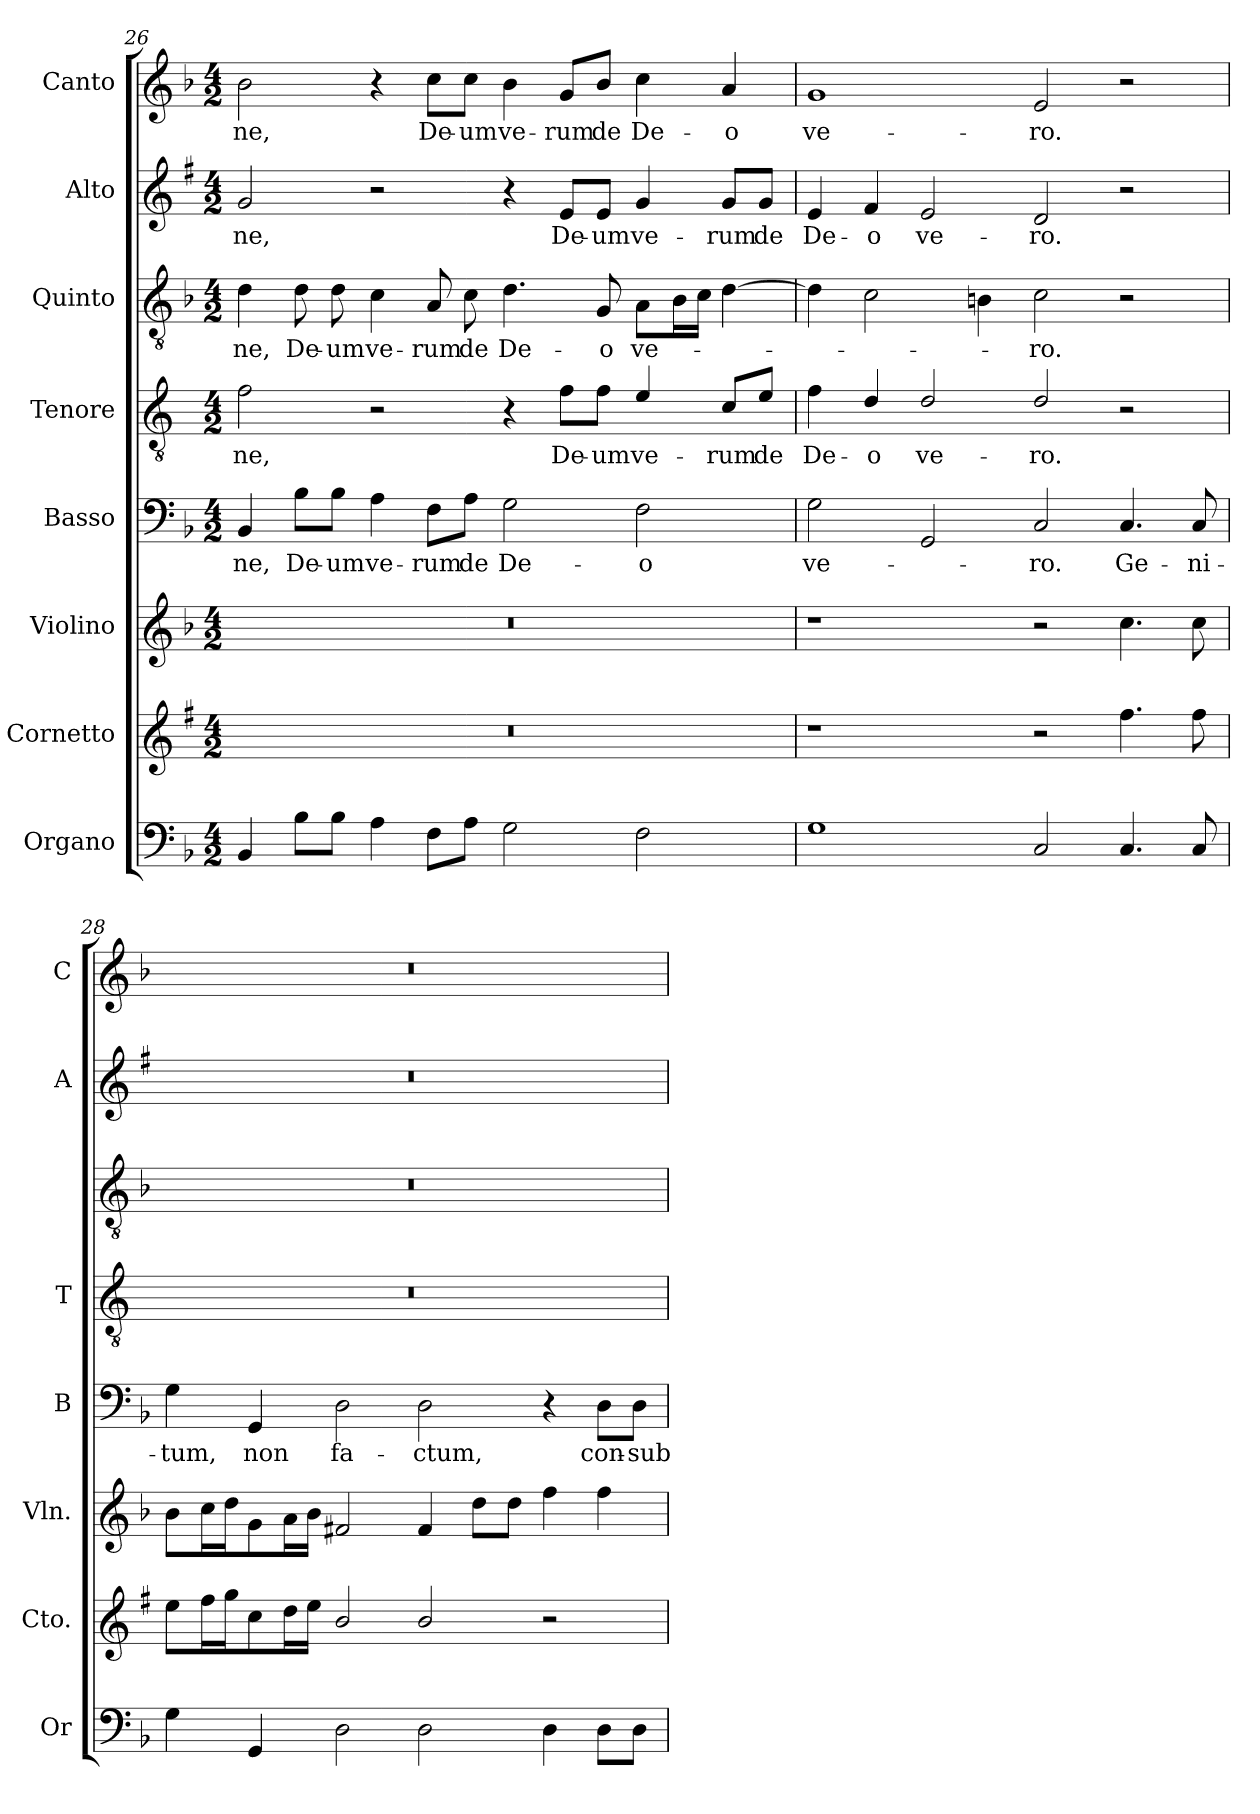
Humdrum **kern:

**kern	**kern	**kern	**kern	**text	**kern	**text	**kern	**text	**kern	**text	**kern	**text
*part8	*part7	*part6	*part5	*part5	*part4	*part4	*part3	*part3	*part2	*part2	*part1	*part1
*staff8	*staff7	*staff6	*staff5	*staff5	*staff4	*staff4	*staff3	*staff3	*staff2	*staff2	*staff1	*staff1
*I"Organo	*I"Cornetto	*I"Violino	*I"Basso	*	*I"Tenore	*	*I"Quinto	*	*I"Alto	*	*I"Canto	*
*I'Or	*I'Cto.	*I'Vln.	*I'B	*	*I'T	*	*	*	*I'A	*	*I'C	*
!!LO:PB:g=z
*clefF4	*clefG2	*clefG2	*clefF4	*	*clefGv2	*	*clefGv2	*	*clefG2	*	*clefG2	*
*	*ITrd1c2	*	*	*	*ITrd4c7	*	*	*	*ITrd1c2	*	*	*
*k[b-]	*k[b-]	*k[b-]	*k[b-]	*	*k[b-]	*	*k[b-]	*	*k[b-]	*	*k[b-]	*
*F:	*F:	*F:	*F:	*	*F:	*	*F:	*	*F:	*	*F:	*
*M4/2	*M4/2	*M4/2	*M4/2	*	*M4/2	*	*M4/2	*	*M4/2	*	*M4/2	*
=26	=26	=26	=26	=26	=26	=26	=26	=26	=26	=26	=26	=26
!	!	!	!	!LO:LY:b	!	!LO:LY:b	!	!LO:LY:b	!	!LO:LY:b	!	!LO:LY:b
4BB-/	0r	0r	4BB-/	-ne,	2B-\	-ne,	4d\	-ne,	2f/	-ne,	2b-\	-ne,
!	!	!	!	!LO:LY:b	!	!	!	!LO:LY:b	!	!	!	!
8B-\L	.	.	8B-\L	De-	.	.	8d\	De-	.	.	.	.
!	!	!	!	!LO:LY:b	!	!	!	!LO:LY:b	!	!	!	!
8B-\J	.	.	8B-\J	-um	.	.	8d\	-um	.	.	.	.
!	!	!	!	!LO:LY:b	!	!	!	!LO:LY:b	!	!	!	!
4A\	.	.	4A\	ve-	2r	.	4c\	ve-	2r	.	4r	.
!	!	!	!	!LO:LY:b	!	!	!	!LO:LY:b	!	!	!	!LO:LY:b
8F\L	.	.	8F\L	-rum	.	.	8A/	-rum	.	.	8cc\L	De-
!	!	!	!	!LO:LY:b	!	!	!	!LO:LY:b	!	!	!	!LO:LY:b
8A\J	.	.	8A\J	de	.	.	8c\	de	.	.	8cc\J	-um
!	!	!	!	!LO:LY:b	!	!	!	!LO:LY:b	!	!	!	!LO:LY:b
2G\	.	.	2G\	De-	4r	.	4.d\	De-	4r	.	4b-\	ve-
!	!	!	!	!	!	!LO:LY:b	!	!	!	!LO:LY:b	!	!LO:LY:b
.	.	.	.	.	8B-\L	De-	.	.	8d/L	De-	8g/L	-rum
!	!	!	!	!	!	!LO:LY:b	!	!LO:LY:b	!	!LO:LY:b	!	!LO:LY:b
.	.	.	.	.	8B-\J	-um	8G/	-o	8d/J	-um	8b-/J	de
!	!	!	!	!LO:LY:b	!	!LO:LY:b	!	!LO:LY:b	!	!LO:LY:b	!	!LO:LY:b
2F\	.	.	2F\	-o	4A/	ve-	8A\L	ve-	4f/	ve-	4cc\	De-
.	.	.	.	.	.	.	16B-\L	.	.	.	.	.
.	.	.	.	.	.	.	16c\JJ	.	.	.	.	.
!	!	!	!	!	!	!LO:LY:b	!	!	!	!LO:LY:b	!	!LO:LY:b
.	.	.	.	.	8F/L	-rum	[4d\	.	8f/L	-rum	4a/	-o
!	!	!	!	!	!	!LO:LY:b	!	!	!	!LO:LY:b	!	!
.	.	.	.	.	8A/J	de	.	.	8f/J	de	.	.
=27	=27	=27	=27	=27	=27	=27	=27	=27	=27	=27	=27	=27
!	!	!	!	!LO:LY:b	!	!LO:LY:b	!	!	!	!LO:LY:b	!	!LO:LY:b
1G	1r	1r	2G\	ve-	4B-\	De-	4d\]	.	4d/	De-	1g	ve-
!	!	!	!	!	!	!LO:LY:b	!	!	!	!LO:LY:b	!	!
.	.	.	.	.	4G/	-o	2c\	.	4e/	-o	.	.
!	!	!	!	!	!	!LO:LY:b	!	!	!	!LO:LY:b	!	!
.	.	.	2GG/	.	2G/	ve-	.	.	2d/	ve-	.	.
.	.	.	.	.	.	.	4Bn\	.	.	.	.	.
!	!	!	!	!LO:LY:b	!	!LO:LY:b	!	!LO:LY:b	!	!LO:LY:b	!	!LO:LY:b
2C/	2r	2r	2C/	-ro.	2G/	-ro.	2c\	-ro.	2c/	-ro.	2e/	-ro.
!	!	!	!	!LO:LY:b	!	!	!	!	!	!	!	!
4.C/	4.ee\	4.cc\	4.C/	Ge-	2r	.	2r	.	2r	.	2r	.
!	!	!	!	!LO:LY:b	!	!	!	!	!	!	!	!
8C/	8ee\	8cc\	8C/	-ni-	.	.	.	.	.	.	.	.
!!LO:LB:g=z
=28	=28	=28	=28	=28	=28	=28	=28	=28	=28	=28	=28	=28
!	!	!	!	!LO:LY:b	!	!	!	!	!	!	!	!
4G\	8dd\L	8b-\L	4G\	-tum,	0r	.	0r	.	0r	.	0r	.
.	16ee\L	16cc\L	.	.	.	.	.	.	.	.	.	.
.	16ff\J	16dd\J	.	.	.	.	.	.	.	.	.	.
!	!	!	!	!LO:LY:b	!	!	!	!	!	!	!	!
4GG/	8b-\	8g\	4GG/	non	.	.	.	.	.	.	.	.
.	16cc\L	16a\L	.	.	.	.	.	.	.	.	.	.
.	16dd\JJ	16b-\JJ	.	.	.	.	.	.	.	.	.	.
!	!	!	!	!LO:LY:b	!	!	!	!	!	!	!	!
2D\	2a/	2f#X/	2D\	fa-	.	.	.	.	.	.	.	.
!	!	!	!	!LO:LY:b	!	!	!	!	!	!	!	!
2D\	2a/	4f#/	2D\	-ctum,	.	.	.	.	.	.	.	.
.	.	8dd\L	.	.	.	.	.	.	.	.	.	.
.	.	8dd\J	.	.	.	.	.	.	.	.	.	.
4D\	2r	4ff\	4r	.	.	.	.	.	.	.	.	.
!	!	!	!	!LO:LY:b	!	!	!	!	!	!	!	!
8D\L	.	4ff\	8D\L	con-	.	.	.	.	.	.	.	.
!	!	!	!	!LO:LY:b	!	!	!	!	!	!	!	!
8D\J	.	.	8D\J	-sub-	.	.	.	.	.	.	.	.
=	=	=	=	=	=	=	=	=	=	=	=	=
*-	*-	*-	*-	*-	*-	*-	*-	*-	*-	*-	*-	*-
